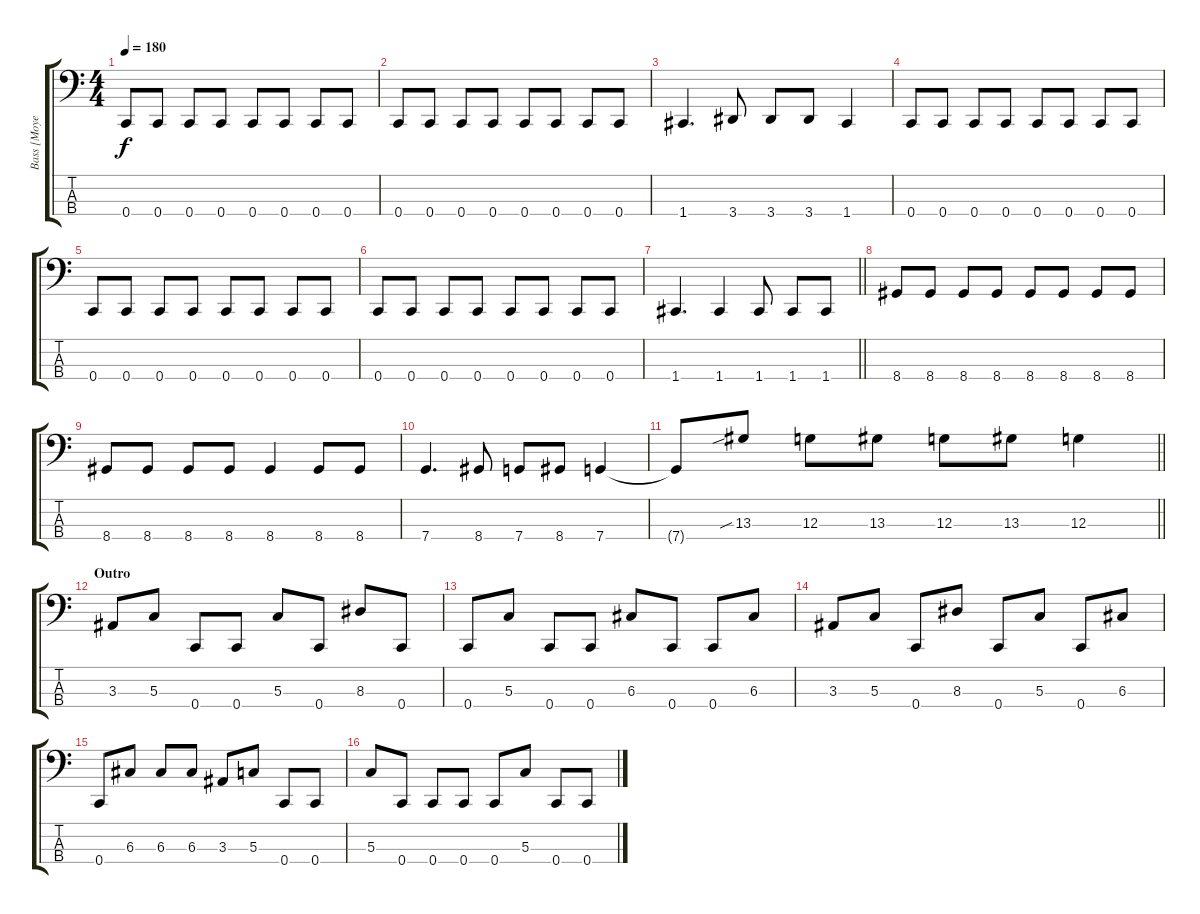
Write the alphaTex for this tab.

\track ("Bass [Moyer]" "Bass [Moye") {instrument electricbassfinger}
\staff {score tabs}
\tuning (F2 C2 G1 C1) {hide}
\ts (4 4)
\tempo 180
\clef f4
\ks c
0.4.8{dy f} 0.4.8 0.4.8 0.4.8 0.4.8 0.4.8 0.4.8 0.4.8 |
0.4.8 0.4.8 0.4.8 0.4.8 0.4.8 0.4.8 0.4.8 0.4.8 |
1.4.4{d} 3.4.8 3.4.8 3.4.8 1.4.4 |
0.4.8 0.4.8 0.4.8 0.4.8 0.4.8 0.4.8 0.4.8 0.4.8 |
0.4.8 0.4.8 0.4.8 0.4.8 0.4.8 0.4.8 0.4.8 0.4.8 |
0.4.8 0.4.8 0.4.8 0.4.8 0.4.8 0.4.8 0.4.8 0.4.8 |
\barLineRight lightlight
1.4.4{d} 1.4.4 1.4.8 1.4.8 1.4.8 |
8.4.8 8.4.8 8.4.8 8.4.8 8.4.8 8.4.8 8.4.8 8.4.8 |
8.4.8 8.4.8 8.4.8 8.4.8 8.4.4 8.4.8 8.4.8 |
7.4.4{d} 8.4.8 7.4.8 8.4.8 7.4.4 |
\barLineRight lightlight
7.4{t}.8 13.3{sib}.8 12.3.8 13.3.8 12.3.8 13.3.8 12.3.4 |
\section ("" "Outro")
3.3.8 5.3.8 0.4.8 0.4.8 5.3.8 0.4.8 8.3.8 0.4.8 |
0.4.8 5.3.8 0.4.8 0.4.8 6.3.8 0.4.8 0.4.8 6.3.8 |
3.3.8 5.3.8 0.4.8 8.3.8 0.4.8 5.3.8 0.4.8 6.3.8 |
0.4.8 6.3.8 6.3.8 6.3.8 3.3.8 5.3.8 0.4.8 0.4.8 |
5.3.8 0.4.8 0.4.8 0.4.8 0.4.8 5.3.8 0.4.8 0.4.8
